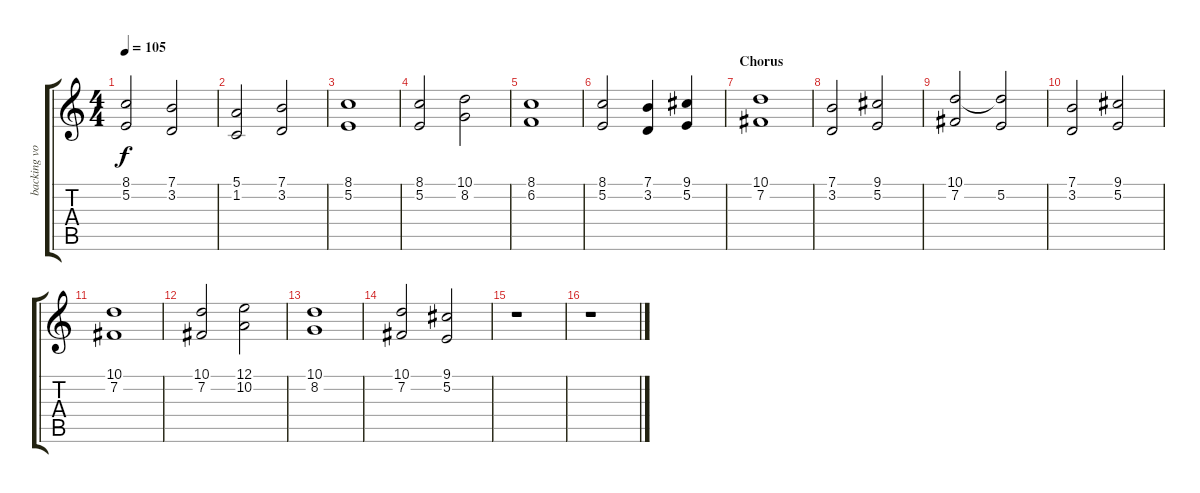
\track ("backing vocals" "backing vo") {instrument choiraahs}
\staff {score tabs}
\tuning (E4 B3 G3 D3 A2 E2) {hide}
\ts (4 4)
\tempo 105
\clef g2
\ks c
(8.1 5.2).2{dy f} (7.1 3.2).2 |
(5.1 1.2).2 (7.1 3.2).2 |
(8.1 5.2).1 |
(8.1 5.2).2 (10.1 8.2).2 |
(8.1 6.2).1 |
(8.1 5.2).2 (7.1 3.2).4 (9.1 5.2).4 |
\section ("" "Chorus")
(10.1 7.2).1 |
(7.1 3.2).2 (9.1 5.2).2 |
(10.1 7.2).2 (10.1{t} 5.2).2 |
(7.1 3.2).2 (9.1 5.2).2 |
(10.1 7.2).1 |
(10.1 7.2).2 (12.1 10.2).2 |
(10.1 8.2).1 |
(10.1 7.2).2 (9.1 5.2).2 |
\section ("" "")
r.1 |
r.1
